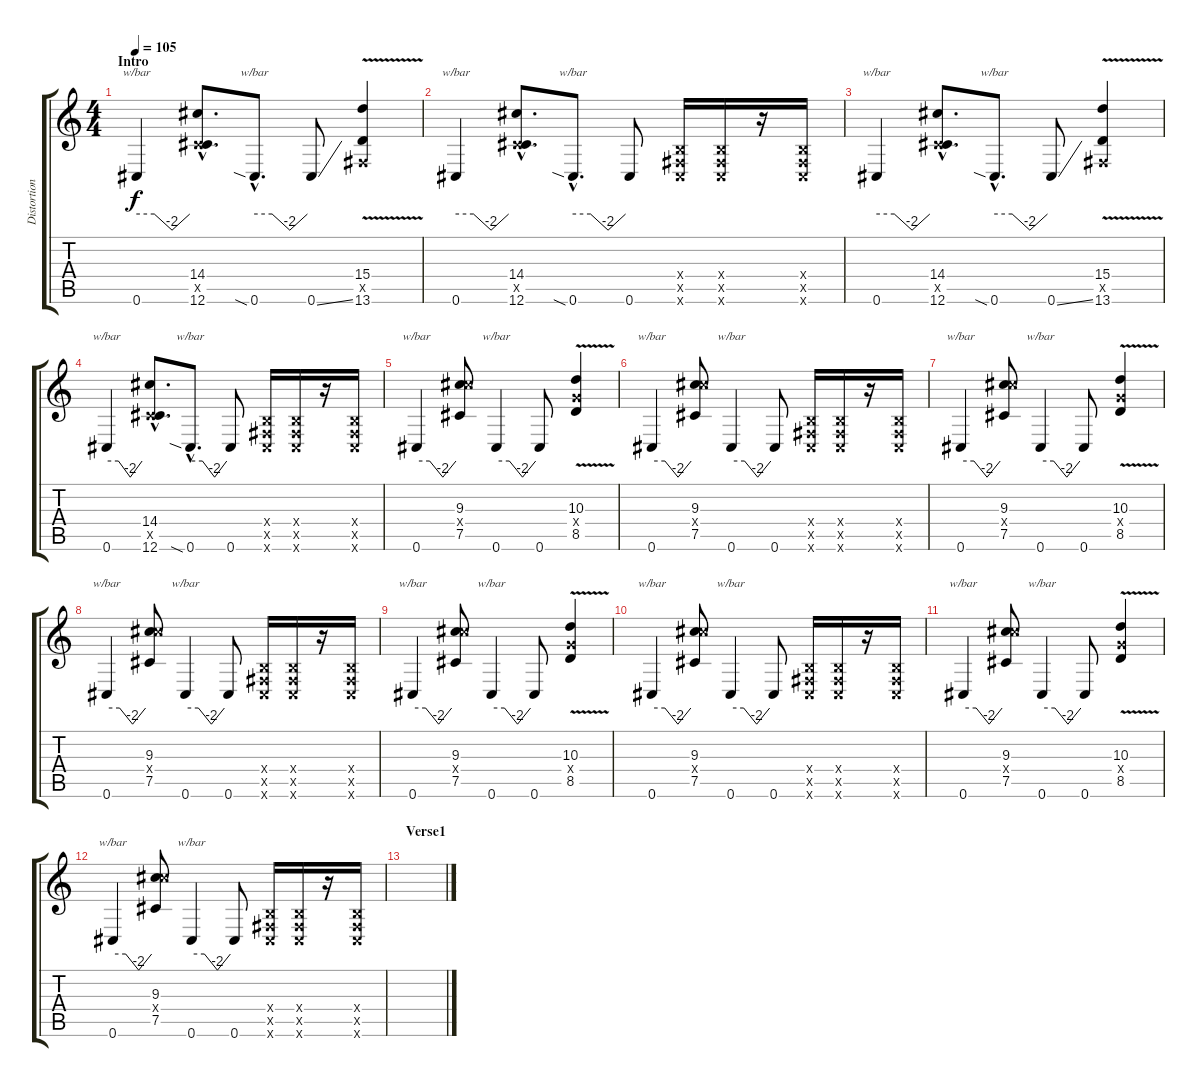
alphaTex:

\track ("Distortion Guitar1" "Distortion") {instrument distortionguitar}
\staff {score tabs}
\tuning (Db4 Ab3 E3 B2 Gb2 Db2) {hide}
\ts (4 4)
\section ("" "Intro")
\tempo 105
\clef g2
\ks c
0.6.4{tbe (custom default 0 0 20 0 40 -8 60 0) dy f instrument distortionguitar} (14.4{hac} 7.5{hac x} 12.6{hac}).8{d} 0.6{sia hac}.8{d tbe (custom default 0 0 20 0 40 -8 60 0)} 0.6{ss}.8 (15.4{v} 0.5{x} 13.6{v}).4 |
0.6.4{tbe (custom default 0 0 20 0 40 -8 60 0)} (14.4{hac} 7.5{hac x} 12.6{hac}).8{d} 0.6{sia hac}.8{d tbe (custom default 0 0 20 0 40 -8 60 0)} 0.6.8 (0.4{x} 0.5{x} 0.6{x}).16 (0.4{x} 0.5{x} 0.6{x}).16 r.16 (0.4{x} 0.5{x} 0.6{x}).16 |
0.6.4{tbe (custom default 0 0 20 0 40 -8 60 0)} (14.4{hac} 7.5{hac x} 12.6{hac}).8{d} 0.6{sia hac}.8{d tbe (custom default 0 0 20 0 40 -8 60 0)} 0.6{ss}.8 (15.4{v} 0.5{x} 13.6{v}).4 |
0.6.4{tbe (custom default 0 0 20 0 40 -8 60 0)} (14.4{hac} 7.5{hac x} 12.6{hac}).8{d} 0.6{sia hac}.8{d tbe (custom default 0 0 20 0 40 -8 60 0)} 0.6.8 (0.4{x} 0.5{x} 0.6{x}).16 (0.4{x} 0.5{x} 0.6{x}).16 r.16 (0.4{x} 0.5{x} 0.6{x}).16 |
0.6.4{tbe (custom default 0 0 20 0 40 -8 60 0)} (9.3 14.4{x} 7.5).8 0.6.4{tbe (custom default 0 0 20 0 40 -8 60 0)} 0.6.8 (10.3{v} 8.4{x} 8.5{v}).4 |
0.6.4{tbe (custom default 0 0 20 0 40 -8 60 0)} (9.3 14.4{x} 7.5).8 0.6.4{tbe (custom default 0 0 20 0 40 -8 60 0)} 0.6.8 (0.4{x} 0.5{x} 0.6{x}).16 (0.4{x} 0.5{x} 0.6{x}).16 r.16 (0.4{x} 0.5{x} 0.6{x}).16 |
0.6.4{tbe (custom default 0 0 20 0 40 -8 60 0)} (9.3 14.4{x} 7.5).8 0.6.4{tbe (custom default 0 0 20 0 40 -8 60 0)} 0.6.8 (10.3{v} 8.4{x} 8.5{v}).4 |
0.6.4{tbe (custom default 0 0 20 0 40 -8 60 0)} (9.3 14.4{x} 7.5).8 0.6.4{tbe (custom default 0 0 20 0 40 -8 60 0)} 0.6.8 (0.4{x} 0.5{x} 0.6{x}).16 (0.4{x} 0.5{x} 0.6{x}).16 r.16 (0.4{x} 0.5{x} 0.6{x}).16 |
0.6.4{tbe (custom default 0 0 20 0 40 -8 60 0)} (9.3 14.4{x} 7.5).8 0.6.4{tbe (custom default 0 0 20 0 40 -8 60 0)} 0.6.8 (10.3{v} 8.4{x} 8.5{v}).4 |
0.6.4{tbe (custom default 0 0 20 0 40 -8 60 0)} (9.3 14.4{x} 7.5).8 0.6.4{tbe (custom default 0 0 20 0 40 -8 60 0)} 0.6.8 (0.4{x} 0.5{x} 0.6{x}).16 (0.4{x} 0.5{x} 0.6{x}).16 r.16 (0.4{x} 0.5{x} 0.6{x}).16 |
0.6.4{tbe (custom default 0 0 20 0 40 -8 60 0)} (9.3 14.4{x} 7.5).8 0.6.4{tbe (custom default 0 0 20 0 40 -8 60 0)} 0.6.8 (10.3{v} 8.4{x} 8.5{v}).4 |
0.6.4{tbe (custom default 0 0 20 0 40 -8 60 0)} (9.3 14.4{x} 7.5).8 0.6.4{tbe (custom default 0 0 20 0 40 -8 60 0)} 0.6.8 (0.4{x} 0.5{x} 0.6{x}).16 (0.4{x} 0.5{x} 0.6{x}).16 r.16 (0.4{x} 0.5{x} 0.6{x}).16 |
\section ("" "Verse1")
